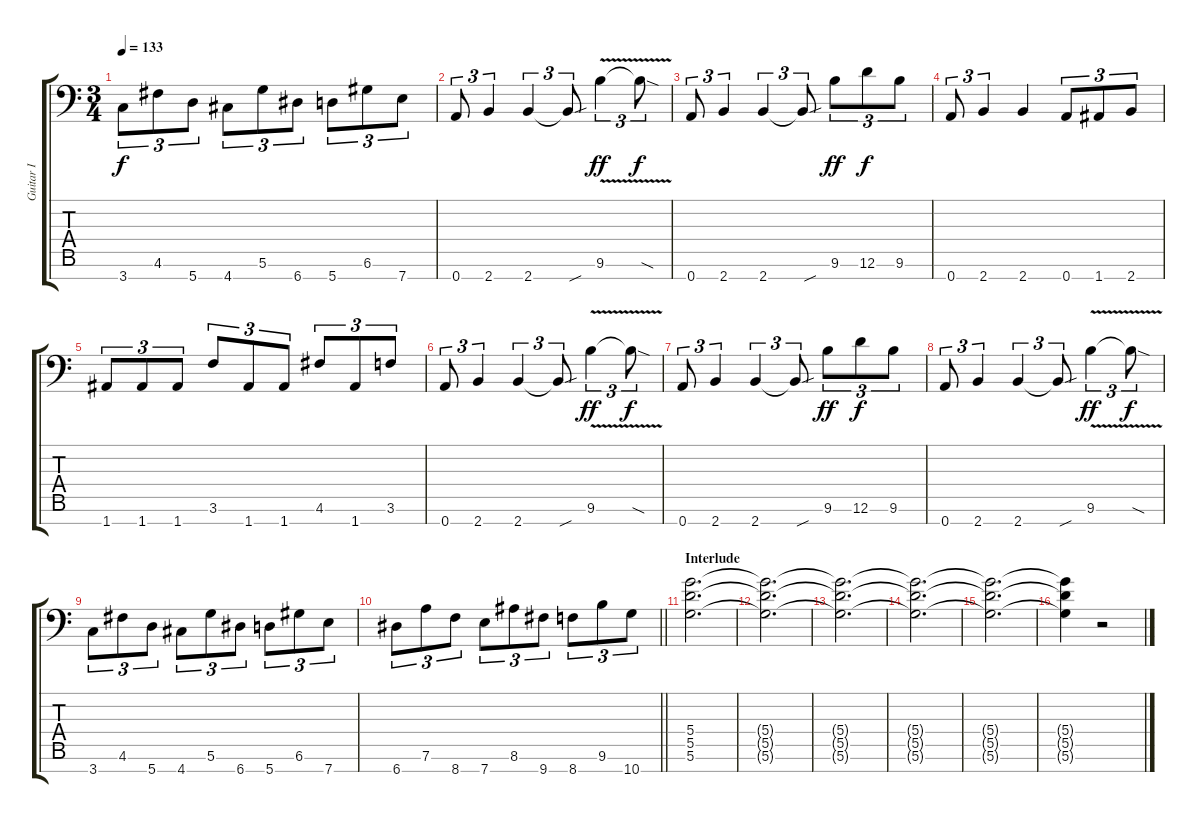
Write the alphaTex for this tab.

\track ("Guitar I" "Guitar I") {instrument distortionguitar}
\staff {score tabs}
\tuning (E4 B3 G3 D3 A2 D2 A1) {hide}
\ts (3 4)
\tempo 133
\clef f4
\ks c
3.7.8{tu (3 2) dy f} 4.6.8{tu (3 2)} 5.7.8{tu (3 2)} 4.7.8{tu (3 2)} 5.6.8{tu (3 2)} 6.7.8{tu (3 2)} 5.7.8{tu (3 2)} 6.6.8{tu (3 2)} 7.7.8{tu (3 2)} |
0.7.8{tu (3 2)} 2.7.4{tu (3 2)} 2.7.4{tu (3 2)} 2.7{sou t}.8{tu (3 2)} 9.6{v}.4{tu (3 2) dy ff} 9.6{sod t}.8{tu (3 2) dy f} |
0.7.8{tu (3 2)} 2.7.4{tu (3 2)} 2.7.4{tu (3 2)} 2.7{sou t}.8{tu (3 2)} 9.6.8{tu (3 2) dy ff} 12.6.8{tu (3 2) dy f} 9.6.8{tu (3 2)} |
0.7.8{tu (3 2)} 2.7.4{tu (3 2)} 2.7.4 0.7.8{tu (3 2)} 1.7.8{tu (3 2)} 2.7.8{tu (3 2)} |
1.7.8{tu (3 2)} 1.7.8{tu (3 2)} 1.7.8{tu (3 2)} 3.6.8{tu (3 2)} 1.7.8{tu (3 2)} 1.7.8{tu (3 2)} 4.6.8{tu (3 2)} 1.7.8{tu (3 2)} 3.6.8{tu (3 2)} |
0.7.8{tu (3 2)} 2.7.4{tu (3 2)} 2.7.4{tu (3 2)} 2.7{sou t}.8{tu (3 2)} 9.6{v}.4{tu (3 2) dy ff} 9.6{sod t}.8{tu (3 2) dy f} |
0.7.8{tu (3 2)} 2.7.4{tu (3 2)} 2.7.4{tu (3 2)} 2.7{sou t}.8{tu (3 2)} 9.6.8{tu (3 2) dy ff} 12.6.8{tu (3 2) dy f} 9.6.8{tu (3 2)} |
0.7.8{tu (3 2)} 2.7.4{tu (3 2)} 2.7.4{tu (3 2)} 2.7{sou t}.8{tu (3 2)} 9.6{v}.4{tu (3 2) dy ff} 9.6{sod t}.8{tu (3 2) dy f} |
3.7.8{tu (3 2)} 4.6.8{tu (3 2)} 5.7.8{tu (3 2)} 4.7.8{tu (3 2)} 5.6.8{tu (3 2)} 6.7.8{tu (3 2)} 5.7.8{tu (3 2)} 6.6.8{tu (3 2)} 7.7.8{tu (3 2)} |
\barLineRight lightlight
6.7.8{tu (3 2)} 7.6.8{tu (3 2)} 8.7.8{tu (3 2)} 7.7.8{tu (3 2)} 8.6.8{tu (3 2)} 9.7.8{tu (3 2)} 8.7.8{tu (3 2)} 9.6.8{tu (3 2)} 10.7.8{tu (3 2)} |
\section ("" "Interlude")
(5.4 5.5 5.6).2{d volume 2} |
(5.4{t} 5.5{t} 5.6{t}).2{d} |
(5.4{t} 5.5{t} 5.6{t}).2{d} |
(5.4{t} 5.5{t} 5.6{t}).2{d} |
(5.4{t} 5.5{t} 5.6{t}).2{d} |
(5.4{t} 5.5{t} 5.6{t}).4 r.2
